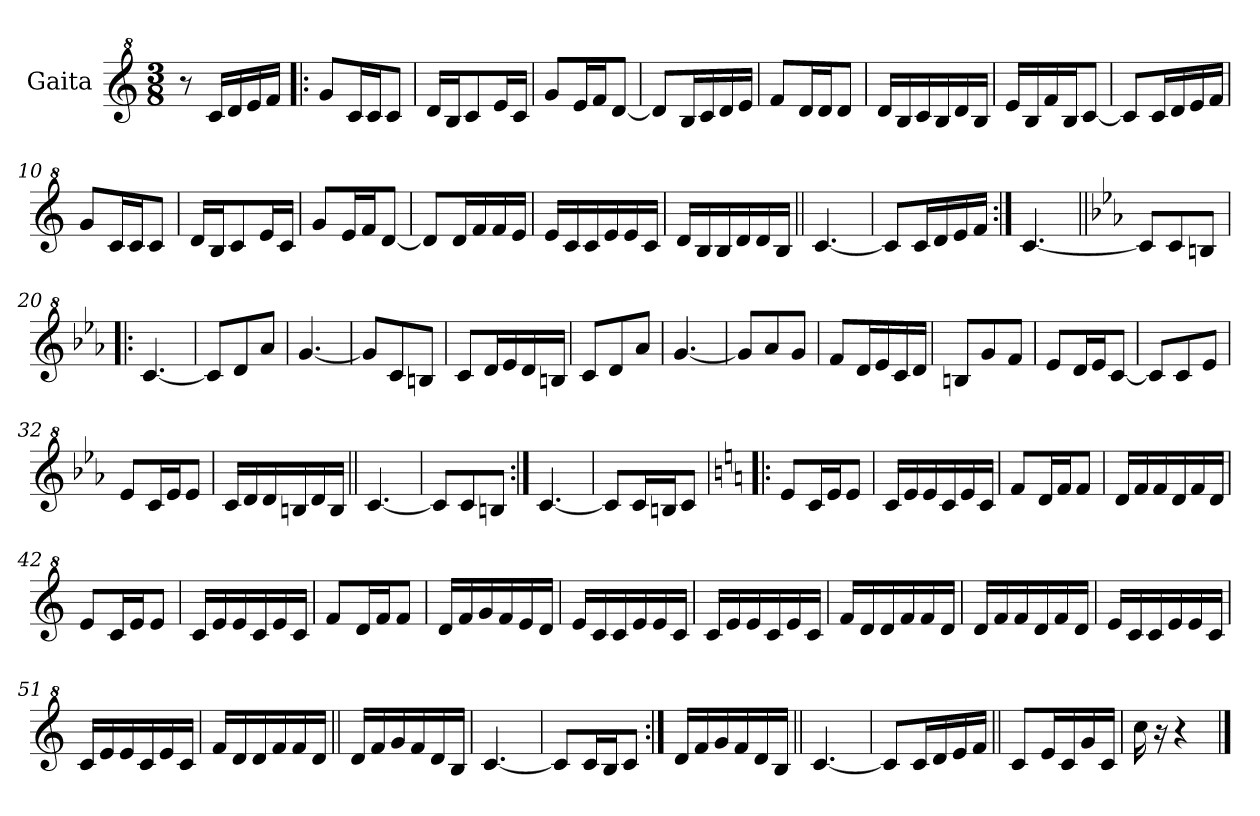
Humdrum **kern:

**kern
*part1
*staff1
*I"Gaita
*clefG^2
*k[]
*M3/8
*MM120
=1
8r
16cc/LL
16dd/
16ee/
16ff/JJ
=2!|:
8gg/L
16cc/L
16cc/J
8cc/J
=3
16dd/LL
16b/J
8cc/
16ee/L
16cc/JJ
=4
8gg/L
16ee/L
16ff/J
[8dd/J
=5
8dd/L]
16b/L
16cc/
16dd/
16ee/JJ
=6
8ff/L
16dd/L
16dd/J
8dd/J
=7
16dd/LL
16b/
16cc/
16b/
16dd/
16b/JJ
=8
16ee/LL
16b/
16ff/
16b/J
[8cc/J
!!LO:LB:g=z
=9
8cc/L]
16cc/L
16dd/
16ee/
16ff/JJ
=10
8gg/L
16cc/L
16cc/J
8cc/J
=11
16dd/LL
16b/J
8cc/
16ee/L
16cc/JJ
=12
8gg/L
16ee/L
16ff/J
[8dd/J
=13
8dd/L]
16dd/L
16ff/
16ff/
16ee/JJ
=14
16ee/LL
16cc/
16cc/
16ee/
16ee/
16cc/JJ
=15
16dd/LL
16b/
16b/
16dd/
16dd/
16b/JJ
=16||
[4.cc/
!!LO:LB:g=z
=17
8cc/L]
16cc/L
16dd/
16ee/
16ff/JJ
=18:|!
[4.cc/
=19||
*k[b-e-a-]
*E-:
8cc/L]
8cc/
8bn/J
=20!|:
[4.cc/
=21
8cc/L]
8dd/
8aa-/J
=22
[4.gg/
=23
8gg/L]
8cc/
8bn/J
=24
8cc/L
16dd/L
16ee-/
16dd/
16bn/JJ
=25
8cc/L
8dd/
8aa-/J
=26
[4.gg/
=27
8gg/L]
8aa-/
8gg/J
!!LO:LB:g=z
=28
8ff/L
16dd/L
16ee-/
16cc/
16dd/JJ
=29
8bn/L
8gg/
8ff/J
=30
8ee-/L
16dd/L
16ee-/J
[8cc/J
=31
8cc/L]
8cc/
8ee-/J
=32
8ee-/L
16cc/L
16ee-/J
8ee-/J
=33
16cc/LL
16dd/
16dd/
16bn/
16dd/
16b/JJ
=34||
[4.cc/
=35
8cc/L]
8cc/
8bn/J
=36:|!
[4.cc/
!!LO:LB:g=z
=37
8cc/L]
16cc/L
16bn/J
8cc/J
=38!|:
*k[]
*C:
8ee/L
16cc/L
16ee/J
8ee/J
=39
16cc/LL
16ee/
16ee/
16cc/
16ee/
16cc/JJ
=40
8ff/L
16dd/L
16ff/J
8ff/J
=41
16dd/LL
16ff/
16ff/
16dd/
16ff/
16dd/JJ
=42
8ee/L
16cc/L
16ee/J
8ee/J
=43
16cc/LL
16ee/
16ee/
16cc/
16ee/
16cc/JJ
=44
8ff/L
16dd/L
16ff/J
8ff/J
!!LO:LB:g=z
=45
16dd/LL
16ff/
16gg/
16ff/
16ee/
16dd/JJ
=46
16ee/LL
16cc/
16cc/
16ee/
16ee/
16cc/JJ
=47
16cc/LL
16ee/
16ee/
16cc/
16ee/
16cc/JJ
=48
16ff/LL
16dd/
16dd/
16ff/
16ff/
16dd/JJ
=49
16dd/LL
16ff/
16ff/
16dd/
16ff/
16dd/JJ
=50
16ee/LL
16cc/
16cc/
16ee/
16ee/
16cc/JJ
=51
16cc/LL
16ee/
16ee/
16cc/
16ee/
16cc/JJ
!!LO:LB:g=z
=52
16ff/LL
16dd/
16dd/
16ff/
16ff/
16dd/JJ
=53||
16dd/LL
16ff/
16gg/
16ff/
16dd/
16b/JJ
=54
[4.cc/
=55
8cc/L]
16cc/L
16b/J
8cc/J
=56:|!
16dd/LL
16ff/
16gg/
16ff/
16dd/
16b/JJ
=57||
[4.cc/
=58
8cc/L]
16cc/L
16dd/
16ee/
16ff/JJ
=59||
8cc/L
16ee/L
16cc/
16gg/
16cc/JJ
=60
16ccc\
16r
4r
==
*-
